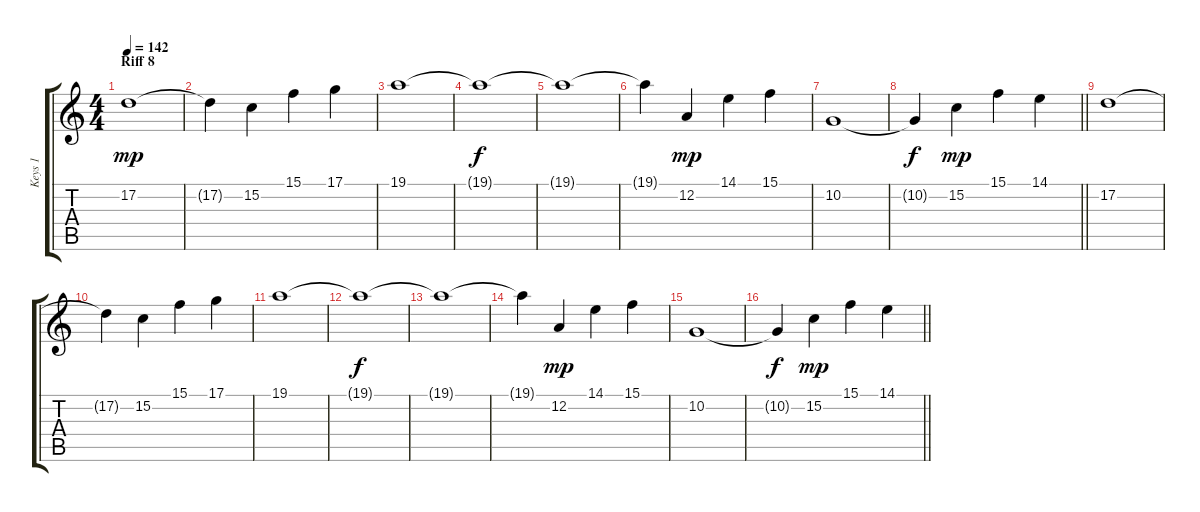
\track ("Keys 1" "Keys 1") {instrument pad4choir}
\staff {score tabs}
\tuning (D4 A3 F3 C3 G2 D2) {hide}
\ts (4 4)
\section ("" "Riff 8")
\tempo 142
\clef g2
\ks c
17.2.1{dy mp} |
17.2{t}.4 15.2.4 15.1.4 17.1.4 |
19.1.1 |
19.1{t}.1{dy f} |
19.1{t}.1 |
19.1{t}.4 12.2.4{dy mp} 14.1.4 15.1.4 |
10.2.1 |
\barLineRight lightlight
10.2{t}.4{dy f} 15.2.4{dy mp} 15.1.4 14.1.4 |
17.2.1 |
17.2{t}.4 15.2.4 15.1.4 17.1.4 |
19.1.1 |
19.1{t}.1{dy f} |
19.1{t}.1 |
19.1{t}.4 12.2.4{dy mp} 14.1.4 15.1.4 |
10.2.1 |
\barLineRight lightlight
10.2{t}.4{dy f} 15.2.4{dy mp} 15.1.4 14.1.4
